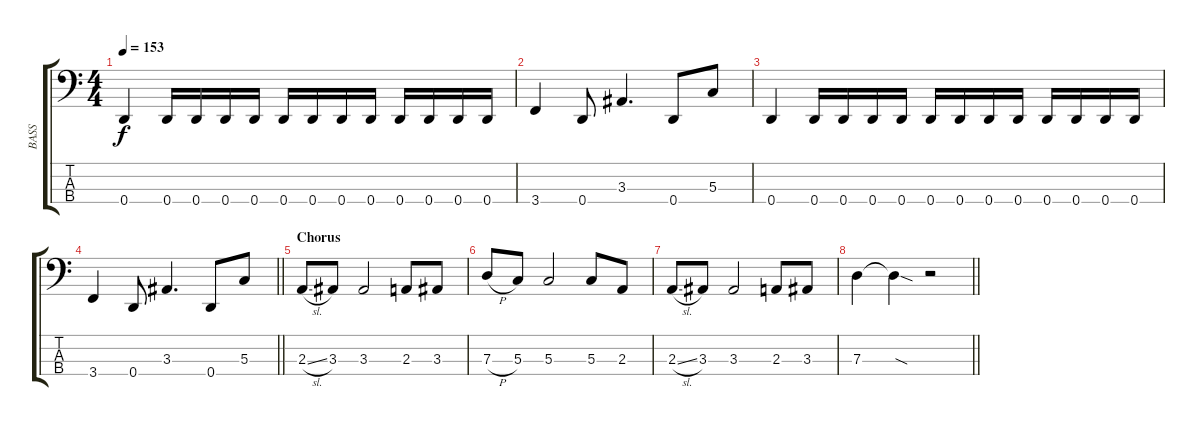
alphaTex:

\track ("BASS" "BASS") {instrument electricbassfinger}
\staff {score tabs}
\tuning (F2 C2 G1 D1) {hide}
\ts (4 4)
\tempo 153
\clef f4
\ks c
0.4.4{dy f} 0.4.16 0.4.16 0.4.16 0.4.16 0.4.16 0.4.16 0.4.16 0.4.16 0.4.16 0.4.16 0.4.16 0.4.16 |
3.4.4 0.4.8 3.3.4{d} 0.4.8 5.3.8 |
0.4.4 0.4.16 0.4.16 0.4.16 0.4.16 0.4.16 0.4.16 0.4.16 0.4.16 0.4.16 0.4.16 0.4.16 0.4.16 |
\barLineRight lightlight
3.4.4 0.4.8 3.3.4{d} 0.4.8 5.3.8 |
\section ("" "Chorus")
2.3{sl}.8 3.3.8 3.3.2 2.3.8 3.3.8 |
7.3{h}.8 5.3.8 5.3.2 5.3.8 2.3.8 |
2.3{sl}.8 3.3.8 3.3.2 2.3.8 3.3.8 |
\barLineRight lightlight
7.3.4 7.3{sod t}.4 r.2
